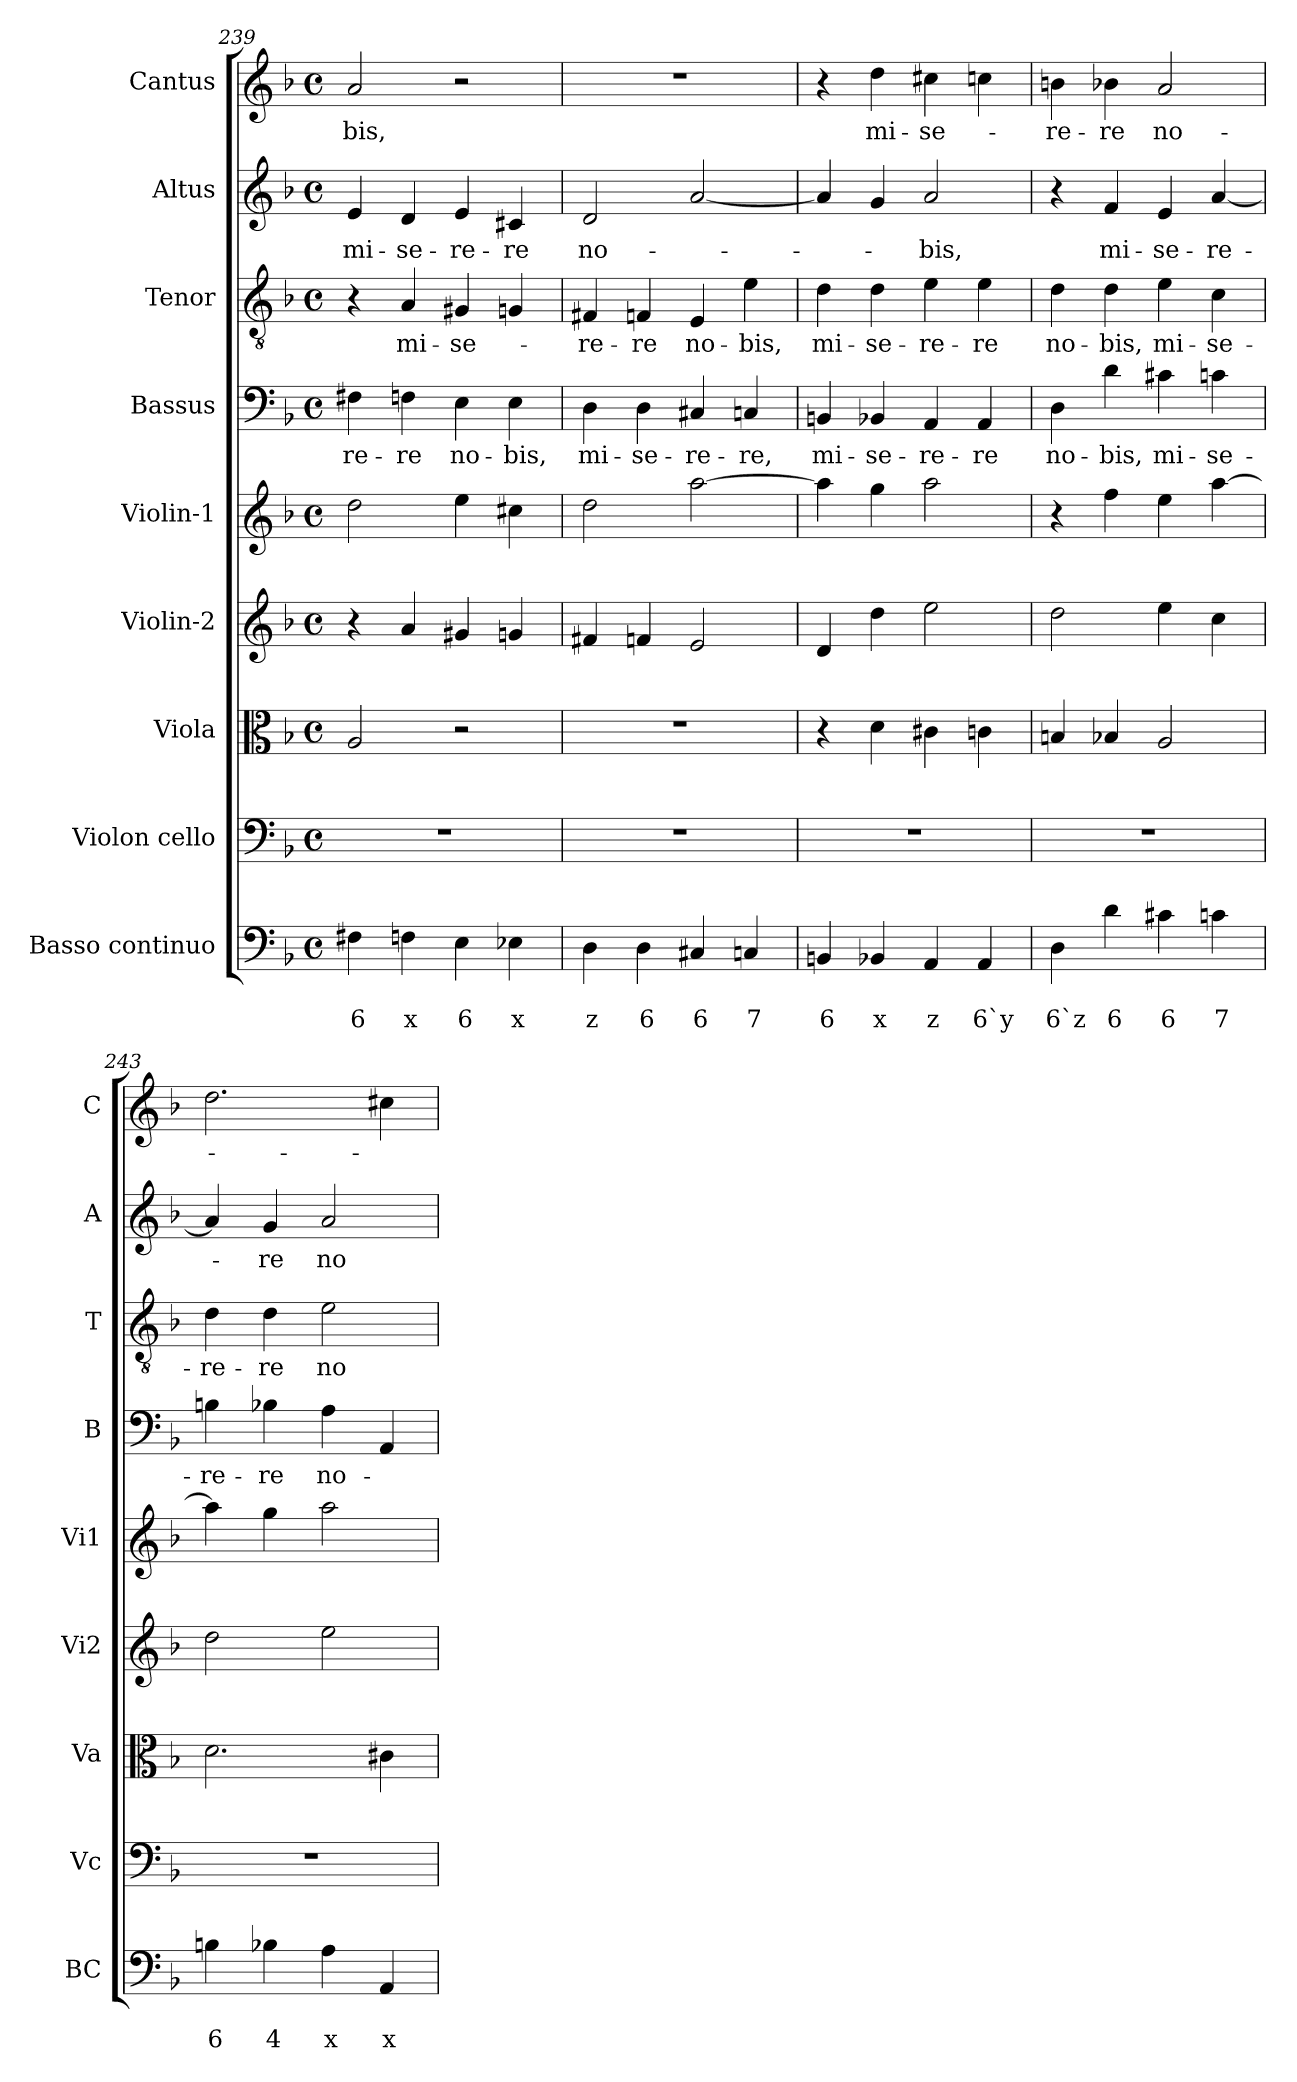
**kern	**text	**text	**kern	**kern	**kern	**kern	**kern	**text	**kern	**text	**kern	**text	**kern	**text
*part9	*part9	*part9	*part8	*part7	*part6	*part5	*part4	*part4	*part3	*part3	*part2	*part2	*part1	*part1
*staff9	*staff9	*staff9	*staff8	*staff7	*staff6	*staff5	*staff4	*staff4	*staff3	*staff3	*staff2	*staff2	*staff1	*staff1
*I"Basso continuo	*	*	*I"Violon cello	*I"Viola	*I"Violin-2	*I"Violin-1	*I"Bassus	*	*I"Tenor	*	*I"Altus	*	*I"Cantus	*
*I'BC	*	*	*I'Vc	*I'Va	*I'Vi2	*I'Vi1	*I'B	*	*I'T	*	*I'A	*	*I'C	*
*clefF4	*	*	*clefF4	*clefC3	*clefG2	*clefG2	*clefF4	*	*clefGv2	*	*clefG2	*	*clefG2	*
*k[b-]	*	*	*k[b-]	*k[b-]	*k[b-]	*k[b-]	*k[b-]	*	*k[b-]	*	*k[b-]	*	*k[b-]	*
*F:	*	*	*F:	*F:	*F:	*F:	*F:	*	*F:	*	*F:	*	*F:	*
*M4/4	*	*	*M4/4	*M4/4	*M4/4	*M4/4	*M4/4	*	*M4/4	*	*M4/4	*	*M4/4	*
*met(c)	*	*	*met(c)	*met(c)	*met(c)	*met(c)	*met(c)	*	*met(c)	*	*met(c)	*	*met(c)	*
=239	=239	=239	=239	=239	=239	=239	=239	=239	=239	=239	=239	=239	=239	=239
!	!	!LO:LY:b	!	!	!	!	!	!LO:LY:b	!	!	!	!LO:LY:b	!	!LO:LY:b
4F#X\	.	6	1r	2A/	4r	2dd\	4F#X\	-re-	4r	.	4e/	mi-	2a/	-bis,
!	!	!LO:LY:b	!	!	!	!	!	!LO:LY:b	!	!LO:LY:b	!	!LO:LY:b	!	!
4Fn\	.	x	.	.	4a/	.	4Fn\	-re	4A/	mi-	4d/	-se-	.	.
!	!	!LO:LY:b	!	!	!	!	!	!LO:LY:b	!	!LO:LY:b	!	!LO:LY:b	!	!
4E\	.	6	.	2r	4g#X/	4ee\	4E\	no-	4G#X/	-se-	4e/	-re-	2r	.
!	!	!LO:LY:b	!	!	!	!	!	!LO:LY:b	!	!	!	!LO:LY:b	!	!
4E-X\	.	x	.	.	4gn/	4cc#X\	4E\	-bis,	4Gn/	.	4c#X/	-re	.	.
=240	=240	=240	=240	=240	=240	=240	=240	=240	=240	=240	=240	=240	=240	=240
!	!	!LO:LY:b	!	!	!	!	!	!LO:LY:b	!	!LO:LY:b	!	!LO:LY:b	!	!
4D\	.	z	1r	1r	4f#X/	2dd\	4D\	mi-	4F#X/	-re-	2d/	no-	1r	.
!	!	!LO:LY:b	!	!	!	!	!	!LO:LY:b	!	!LO:LY:b	!	!	!	!
4D\	.	6	.	.	4fn/	.	4D\	-se-	4Fn/	-re	.	.	.	.
!	!	!LO:LY:b	!	!	!	!	!	!LO:LY:b	!	!LO:LY:b	!	!	!	!
4C#X/	.	6	.	.	2e/	[2aa\	4C#X/	-re-	4E/	no-	[2a/	.	.	.
!	!	!LO:LY:b	!	!	!	!	!	!LO:LY:b	!	!LO:LY:b	!	!	!	!
4Cn/	.	7	.	.	.	.	4Cn/	-re,	4e\	-bis,	.	.	.	.
!!LO:PB:g=z
=241	=241	=241	=241	=241	=241	=241	=241	=241	=241	=241	=241	=241	=241	=241
!	!	!LO:LY:b	!	!	!	!	!	!LO:LY:b	!	!LO:LY:b	!	!	!	!
4BBn/	.	6	1r	4r	4d/	4aa\]	4BBn/	mi-	4d\	mi-	4a/]	.	4r	.
!	!	!LO:LY:b	!	!	!	!	!	!LO:LY:b	!	!LO:LY:b	!	!	!	!LO:LY:b
4BB-X/	.	x	.	4d\	4dd\	4gg\	4BB-X/	-se-	4d\	-se-	4g/	.	4dd\	mi-
!	!	!LO:LY:b	!	!	!	!	!	!LO:LY:b	!	!LO:LY:b	!	!LO:LY:b	!	!LO:LY:b
4AA/	.	z	.	4c#X\	2ee\	2aa\	4AA/	-re-	4e\	-re-	2a/	-bis,	4cc#X\	-se-
!	!	!LO:LY:b	!	!	!	!	!	!LO:LY:b	!	!LO:LY:b	!	!	!	!
4AA/	.	6`y	.	4cn\	.	.	4AA/	-re	4e\	-re	.	.	4ccn\	.
=242	=242	=242	=242	=242	=242	=242	=242	=242	=242	=242	=242	=242	=242	=242
!	!	!LO:LY:b	!	!	!	!	!	!LO:LY:b	!	!LO:LY:b	!	!	!	!LO:LY:b
4D\	.	6`z	1r	4Bn/	2dd\	4r	4D\	no-	4d\	no-	4r	.	4bn\	-re-
!	!	!LO:LY:b	!	!	!	!	!	!LO:LY:b	!	!LO:LY:b	!	!LO:LY:b	!	!LO:LY:b
4d\	.	6	.	4B-X/	.	4ff\	4d\	-bis,	4d\	-bis,	4f/	mi-	4b-X\	-re
!	!	!LO:LY:b	!	!	!	!	!	!LO:LY:b	!	!LO:LY:b	!	!LO:LY:b	!	!LO:LY:b
4c#X\	.	6	.	2A/	4ee\	4ee\	4c#X\	mi-	4e\	mi-	4e/	-se-	2a/	no-
!	!	!LO:LY:b	!	!	!	!	!	!LO:LY:b	!	!LO:LY:b	!	!LO:LY:b	!	!
4cn\	.	7	.	.	4cc\	[4aa\	4cn\	-se-	4c\	-se-	[4a/	-re-	.	.
=243	=243	=243	=243	=243	=243	=243	=243	=243	=243	=243	=243	=243	=243	=243
!	!	!LO:LY:b	!	!	!	!	!	!LO:LY:b	!	!LO:LY:b	!	!	!	!
4Bn\	.	6	1r	2.d\	2dd\	4aa\]	4Bn\	-re-	4d\	-re-	4a/]	.	2.dd\	.
!	!	!LO:LY:b	!	!	!	!	!	!LO:LY:b	!	!LO:LY:b	!	!LO:LY:b	!	!
4B-X\	.	4	.	.	.	4gg\	4B-X\	-re	4d\	-re	4g/	-re	.	.
!	!	!LO:LY:b	!	!	!	!	!	!LO:LY:b	!	!LO:LY:b	!	!LO:LY:b	!	!
4A\	.	x	.	.	2ee\	2aa\	4A\	no-	2e\	no-	2a/	no-	.	.
!	!	!LO:LY:b	!	!	!	!	!	!	!	!	!	!	!	!
4AA/	.	x	.	4c#X\	.	.	4AA/	.	.	.	.	.	4cc#X\	.
=	=	=	=	=	=	=	=	=	=	=	=	=	=	=
*-	*-	*-	*-	*-	*-	*-	*-	*-	*-	*-	*-	*-	*-	*-
